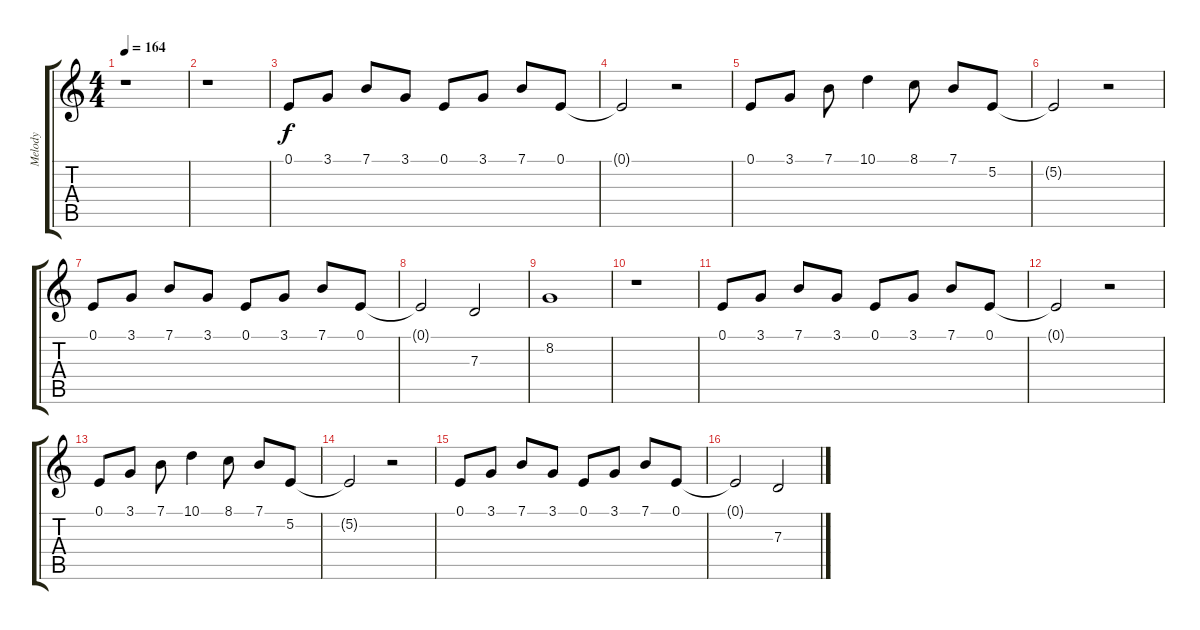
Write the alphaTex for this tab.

\track ("Melody" "Melody") {instrument vibraphone}
\staff {score tabs}
\tuning (E4 B3 G3 D3 A2 E2) {hide}
\ts (4 4)
\tempo 164
\clef g2
\ks c
r.1{dy f} |
r.1 |
0.1.8 3.1.8 7.1.8 3.1.8 0.1.8 3.1.8 7.1.8 0.1.8 |
0.1{t}.2 r.2 |
0.1.8 3.1.8 7.1.8 10.1.4 8.1.8 7.1.8 5.2.8 |
5.2{t}.2 r.2 |
0.1.8 3.1.8 7.1.8 3.1.8 0.1.8 3.1.8 7.1.8 0.1.8 |
0.1{t}.2 7.3.2 |
8.2.1 |
r.1 |
0.1.8 3.1.8 7.1.8 3.1.8 0.1.8 3.1.8 7.1.8 0.1.8 |
0.1{t}.2 r.2 |
0.1.8 3.1.8 7.1.8 10.1.4 8.1.8 7.1.8 5.2.8 |
5.2{t}.2 r.2 |
0.1.8 3.1.8 7.1.8 3.1.8 0.1.8 3.1.8 7.1.8 0.1.8 |
0.1{t}.2 7.3.2
